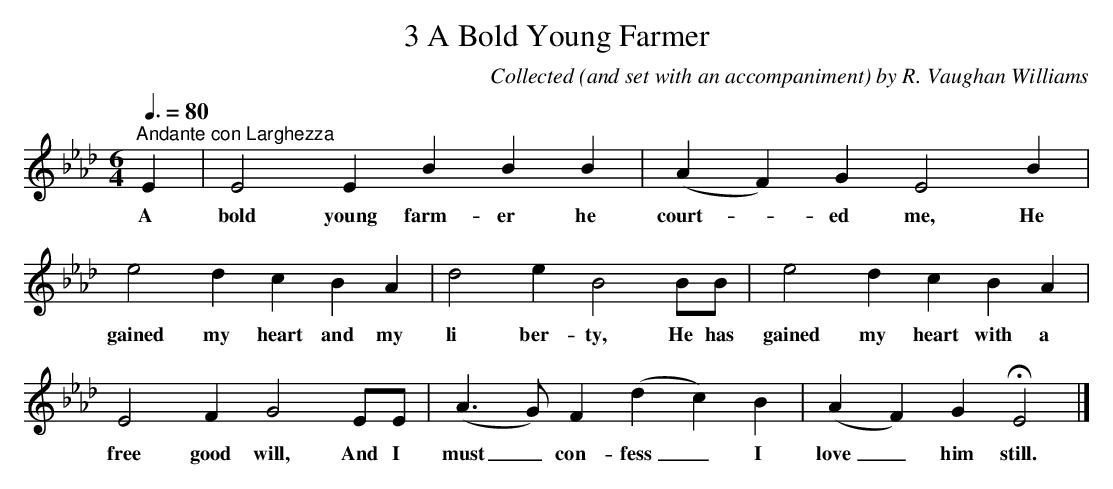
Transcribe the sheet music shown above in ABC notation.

X:1
T:3 A Bold Young Farmer
C:Collected (and set with an accompaniment) by R. Vaughan Williams
L:1/4
Q:3/8=80
M:6/4
K:Ebmix
"^Andante con Larghezza" E | E2 E B B B | (A F) G E2 B |$ e2 d c B A | d2 e B2 B/B/ |
w: A|bold young farm- er he|court- * ed me, He|gained my heart and my|li ber- ty, He has|
e2 d c B A |$ E2 F G2 E/E/ | (A3/2 G/) F (d c) B | (A F) G !fermata!E2 |]
w: gained my heart with a|free good will, And I|must _ con- fess _ I|love _ him still.|
